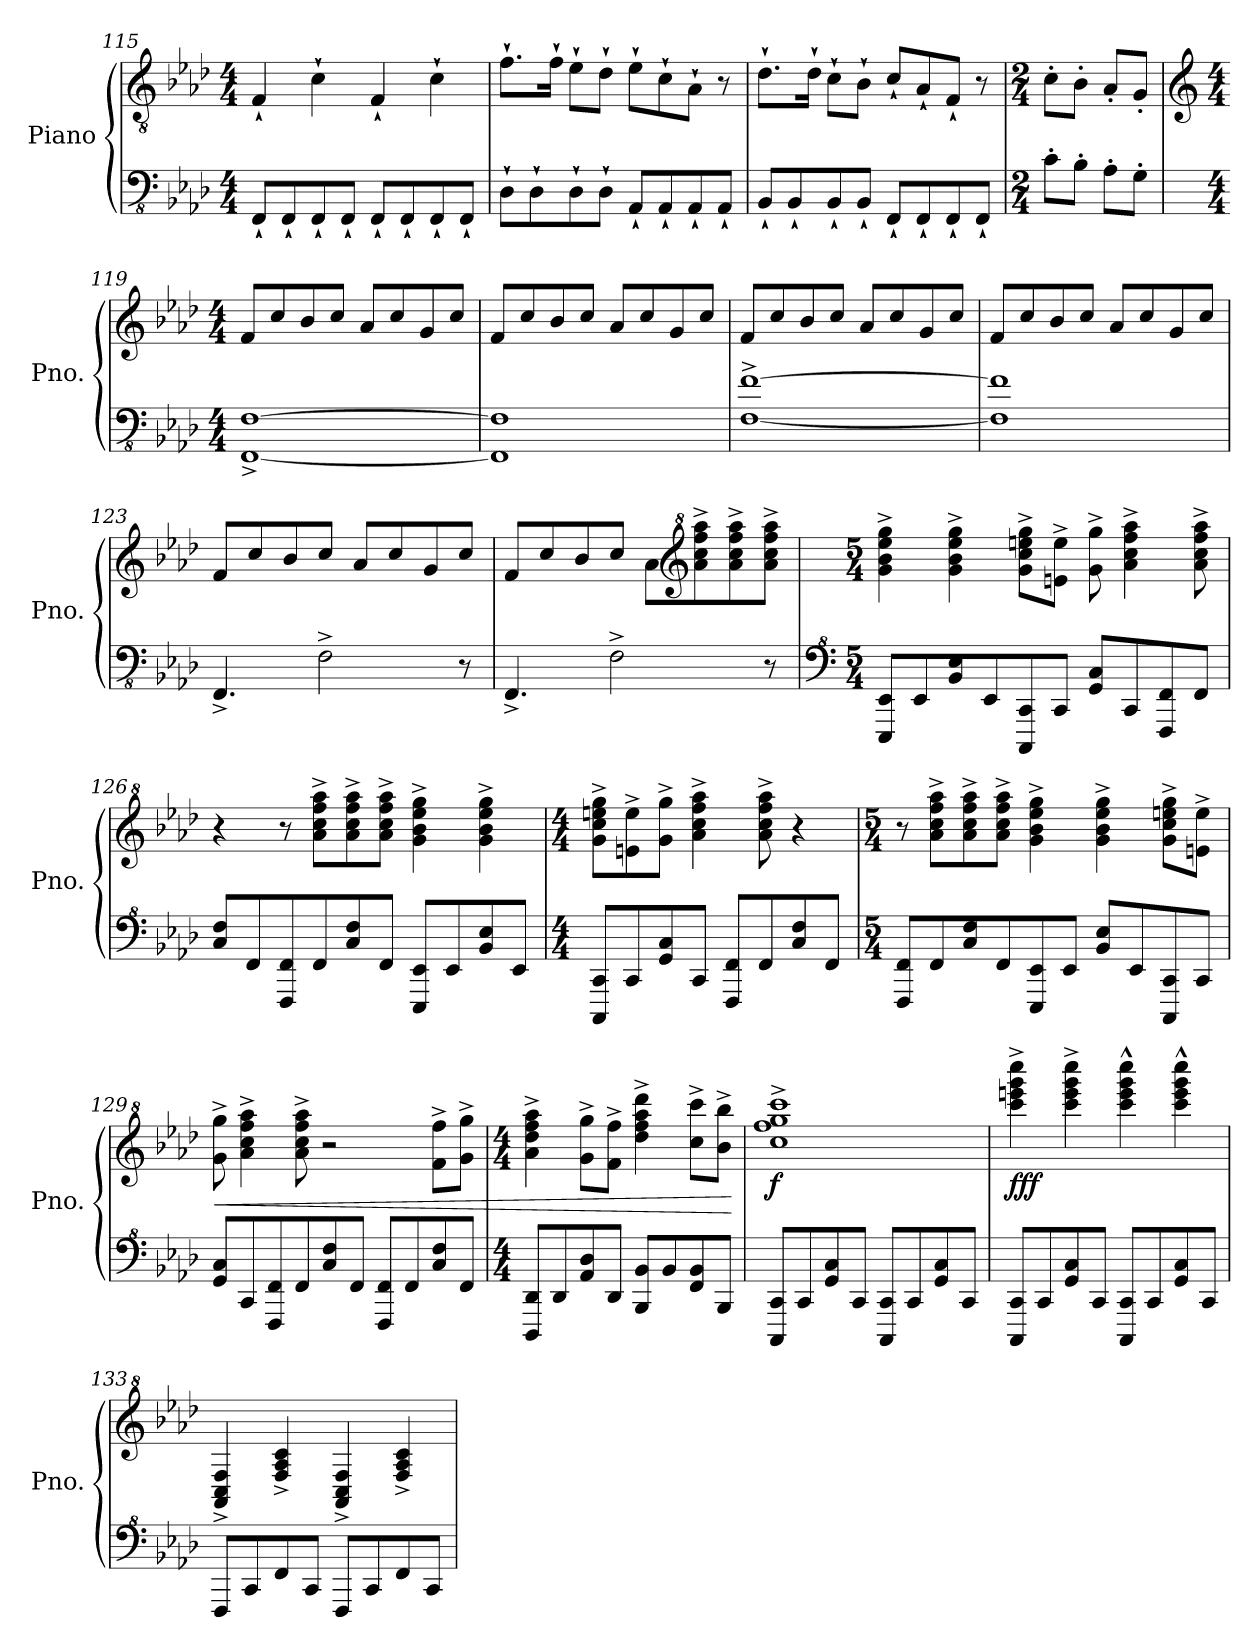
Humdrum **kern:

**kern	**kern	**dynam
*part1	*part1	*part1
*staff2	*staff1	*staff1/2
*I"Piano	*	*
*I'Pno.	*	*
!!LO:LB:g=z
*clefFv4	*clefGv2	*
*k[b-e-a-d-]	*k[b-e-a-d-]	*
*M4/4	*M4/4	*
=115	=115	=115
8FFF`/L	4F`/	.
8FFF`/	.	.
8FFF`/	4c`\	.
8FFF`/J	.	.
8FFF`/L	4F`/	.
8FFF`/	.	.
8FFF`/	4c`\	.
8FFF`/J	.	.
=116	=116	=116
8DD-`\L	8.f`\L	.
8DD-`\	.	.
.	16f`\Jk	.
8DD-`\	8e-`\L	.
8DD-`\J	8d-`\J	.
8AAA-`/L	8e-`\L	.
8AAA-`/	8c`\	.
8AAA-`/	8A-`\J	.
8AAA-`/J	8r	.
=117	=117	=117
8BBB-`/L	8.d-`\L	.
8BBB-`/	.	.
.	16d-`\Jk	.
8BBB-`/	8c`\L	.
8BBB-`/J	8B-`\J	.
8FFF`/L	8c`/L	.
8FFF`/	8A-`/	.
8FFF`/	8F`/J	.
8FFF`/J	8r	.
=118	=118	=118
*M2/4	*M2/4	*
8C'\L	8c'\L	.
8BB-'\J	8B-'\J	.
8AA-'\L	8A-'/L	.
8GG'\J	8G'/J	.
=119	=119	=119
*	*clefG2	*
*M4/4	*M4/4	*
[1FFF^ [1FF^	8f/L	.
.	8cc/	.
.	8b-/	.
.	8cc/J	.
.	8a-/L	.
.	8cc/	.
.	8g/	.
.	8cc/J	.
!!LO:LB:g=z
=120	=120	=120
1FFF] 1FF]	8f/L	.
.	8cc/	.
.	8b-/	.
.	8cc/J	.
.	8a-/L	.
.	8cc/	.
.	8g/	.
.	8cc/J	.
=121	=121	=121
[1FF^ [1F^	8f/L	.
.	8cc/	.
.	8b-/	.
.	8cc/J	.
.	8a-/L	.
.	8cc/	.
.	8g/	.
.	8cc/J	.
=122	=122	=122
1FF] 1F]	8f/L	.
.	8cc/	.
.	8b-/	.
.	8cc/J	.
.	8a-/L	.
.	8cc/	.
.	8g/	.
.	8cc/J	.
=123	=123	=123
4.FFF^/	8f/L	.
.	8cc/	.
.	8b-/	.
2FF^\	8cc/J	.
.	8a-/L	.
.	8cc/	.
.	8g/	.
8r	8cc/J	.
!!LO:PB:g=z
=124	=124	=124
4.FFF^/	8f/L	.
.	8cc/	.
.	8b-/	.
2FF^\	8cc/J	.
.	8a-\L	.
*	*clefG^2	*
.	8aa-\^ 8ccc\^ 8fff\^ 8aaa-\^	.
.	8aa-\^ 8ccc\^ 8fff\^ 8aaa-\^	.
8r	8aa-\^ 8ccc\^ 8fff\^ 8aaa-\^J	.
=125	=125	=125
*clefF^4	*	*
*M5/4	*M5/4	*
8EE-/ 8E-/L	4gg\^ 4bb-\^ 4eee-\^ 4ggg\^	.
8E-/	.	.
8B-/ 8e-/	4gg\^ 4bb-\^ 4eee-\^ 4ggg\^	.
8E-/	.	.
8CC/ 8C/	8gg\^ 8ccc\^ 8eeen\^ 8ggg\^L	.
8C/J	8een\^ 8eee\^J	.
8G/ 8c/L	8gg\^ 8ggg\^	.
8C/	4aa-\^ 4ccc\^ 4fff\^ 4aaa-\^	.
8FF/ 8F/	.	.
8F/J	8aa-\^ 8ccc\^ 8fff\^ 8aaa-\^	.
=126	=126	=126
8c/ 8f/L	4r	.
8F/	.	.
8FF/ 8F/	8r	.
8F/	8aa-\^ 8ccc\^ 8fff\^ 8aaa-\^L	.
8c/ 8f/	8aa-\^ 8ccc\^ 8fff\^ 8aaa-\^	.
8F/J	8aa-\^ 8ccc\^ 8fff\^ 8aaa-\^J	.
8EE-/ 8E-/L	4gg\^ 4bb-\^ 4eee-\^ 4ggg\^	.
8E-/	.	.
8B-/ 8e-/	4gg\^ 4bb-\^ 4eee-\^ 4ggg\^	.
8E-/J	.	.
!!LO:LB:g=z
=127	=127	=127
*M4/4	*M4/4	*
8CC/ 8C/L	8gg\^ 8ccc\^ 8eeen\^ 8ggg\^L	.
8C/	8een\^ 8eee\^	.
8G/ 8c/	8gg\^ 8ggg\^J	.
8C/J	4aa-\^ 4ccc\^ 4fff\^ 4aaa-\^	.
8FF/ 8F/L	.	.
8F/	8aa-\^ 8ccc\^ 8fff\^ 8aaa-\^	.
8c/ 8f/	4r	.
8F/J	.	.
=128	=128	=128
*M5/4	*M5/4	*
8FF/ 8F/L	8r	.
8F/	8aa-\^ 8ccc\^ 8fff\^ 8aaa-\^L	.
8c/ 8f/	8aa-\^ 8ccc\^ 8fff\^ 8aaa-\^	.
8F/	8aa-\^ 8ccc\^ 8fff\^ 8aaa-\^J	.
8EE-/ 8E-/	4gg\^ 4bb-\^ 4eee-\^ 4ggg\^	.
8E-/J	.	.
8B-/ 8e-/L	4gg\^ 4bb-\^ 4eee-\^ 4ggg\^	.
8E-/	.	.
8CC/ 8C/	8gg\^ 8ccc\^ 8eeen\^ 8ggg\^L	.
8C/J	8een\^ 8eee\^J	.
=129	=129	=129
!	!	!LO:HP:b
8G/ 8c/L	8gg\^ 8ggg\^	<
8C/	4aa-\^ 4ccc\^ 4fff\^ 4aaa-\^	.
8FF/ 8F/	.	.
8F/	8aa-\^ 8ccc\^ 8fff\^ 8aaa-\^	.
8c/ 8f/	2r	.
8F/J	.	.
8FF/ 8F/L	.	.
8F/	.	.
8c/ 8f/	8ff\^ 8fff\^L	.
8F/J	8gg\^ 8ggg\^J	.
!!LO:LB:g=z
=130	=130	=130
*M4/4	*M4/4	*
8DD-/ 8D-/L	4aa-\^ 4ddd-\^ 4fff\^ 4aaa-\^	.
8D-/	.	.
8A-/ 8d-/	8gg\^ 8ggg\^L	.
8D-/J	8ff\^ 8fff\^J	.
8BB-/ 8B-/L	4ddd-\^ 4fff\^ 4aaa-\^ 4dddd-\^	.
8B-/	.	.
8F/ 8B-/	8ccc\^ 8cccc\^L	.
8BB-/J	8bb-\^ 8bbb-\^J	.
.	.	[
=131	=131	=131
!	!	!LO:DY:b
8CC/ 8C/L	1ccc^ 1fff^ 1ggg^ 1cccc^	f
8C/	.	.
8G/ 8c/	.	.
8C/J	.	.
8CC/ 8C/L	.	.
8C/	.	.
8G/ 8c/	.	.
8C/J	.	.
=132	=132	=132
!	!	!LO:DY:b
8CC/ 8C/L	4cccc\^ 4eeeen\^ 4gggg\^ 4ccccc\^	fff
8C/	.	.
8G/ 8c/	4cccc\^ 4eeee\^ 4gggg\^ 4ccccc\^	.
8C/J	.	.
8CC/ 8C/L	4cccc\^^ 4eeee\^^ 4gggg\^^ 4ccccc\^^	.
8C/	.	.
8G/ 8c/	4cccc\^^ 4eeee\^^ 4gggg\^^ 4ccccc\^^	.
8C/J	.	.
=133	=133	=133
8FF/L	4A-/^ 4c/^ 4f/^	.
8C/	.	.
8F/	4f/^ 4a-/^ 4cc/^	.
8C/J	.	.
8FF/L	4A-/^ 4c/^ 4f/^	.
8C/	.	.
8F/	4f/^ 4a-/^ 4cc/^	.
8C/J	.	.
=	=	=
*-	*-	*-
